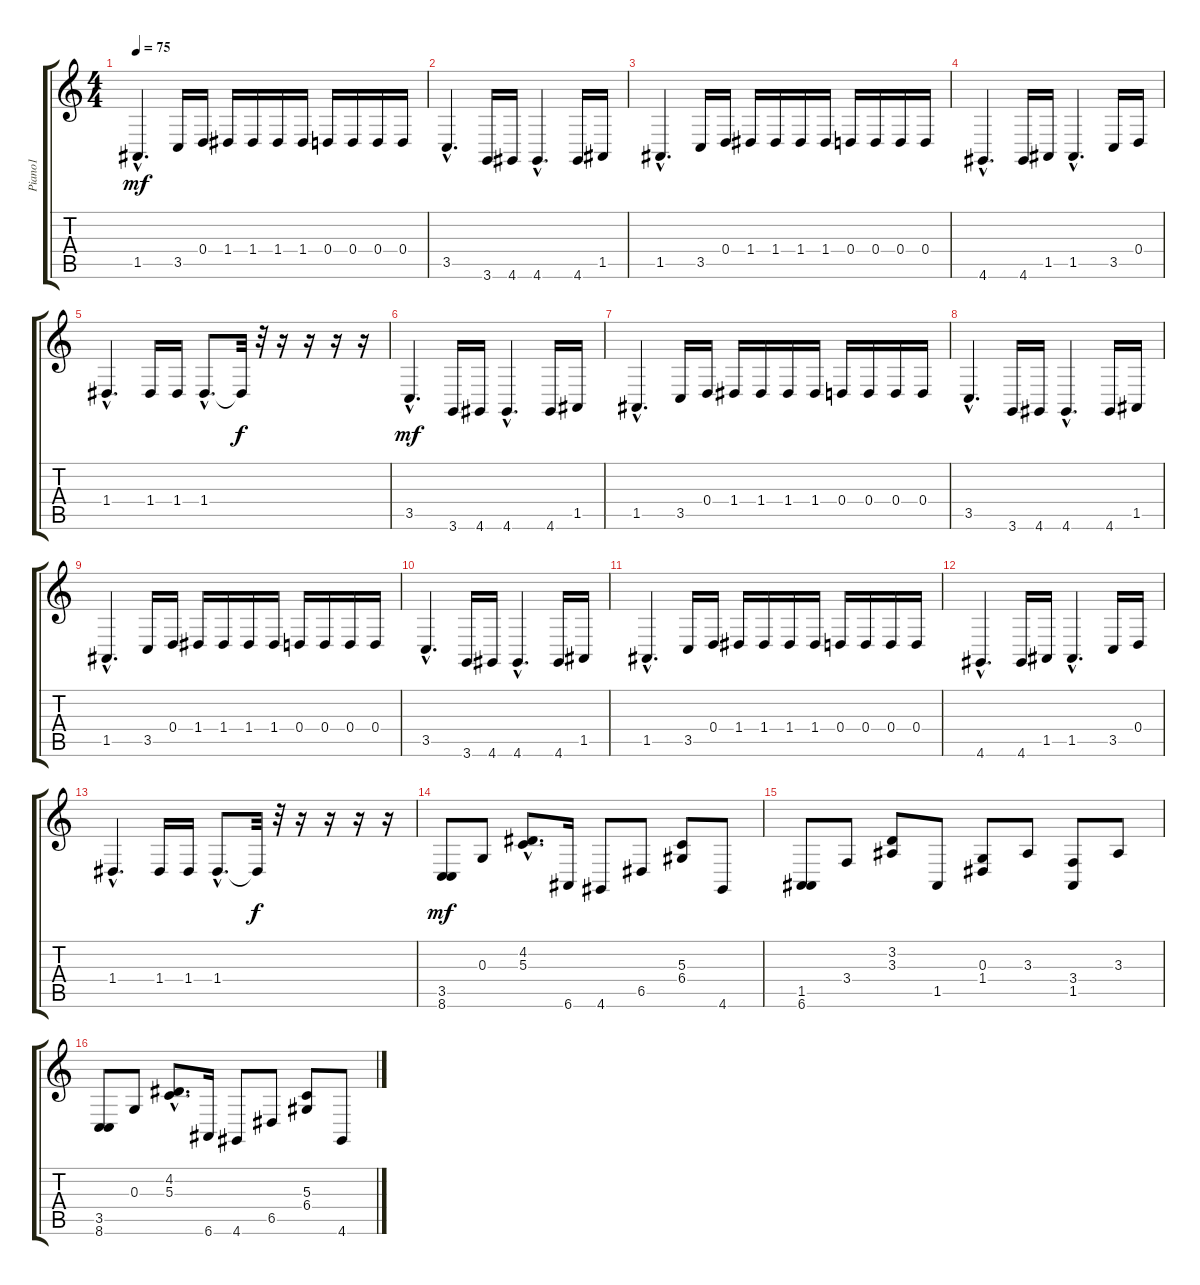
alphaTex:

\track ("Piano1" "Piano1") {instrument acousticgrandpiano}
\staff {score tabs}
\tuning (E4 B3 G3 D3 A2 E2) {hide}
\ts (4 4)
\tempo 75
\clef g2
\ks c
1.5{hac}.4{d dy mf} 3.5.16 0.4.16 1.4.16 1.4.16 1.4.16 1.4.16 0.4.16 0.4.16 0.4.16 0.4.16 |
3.5{hac}.4{d} 3.6.16 4.6.16 4.6{hac}.4{d} 4.6.16 1.5.16 |
1.5{hac}.4{d} 3.5.16 0.4.16 1.4.16 1.4.16 1.4.16 1.4.16 0.4.16 0.4.16 0.4.16 0.4.16 |
4.6{hac}.4{d} 4.6.16 1.5.16 1.5{hac}.4{d} 3.5.16 0.4.16 |
1.4{hac}.4{d} 1.4.16 1.4.16 1.4{hac}.8{d} 1.4{t}.32{dy f} r.32 r.16 r.16 r.16 r.16 |
3.5{hac}.4{d dy mf} 3.6.16 4.6.16 4.6{hac}.4{d} 4.6.16 1.5.16 |
1.5{hac}.4{d} 3.5.16 0.4.16 1.4.16 1.4.16 1.4.16 1.4.16 0.4.16 0.4.16 0.4.16 0.4.16 |
3.5{hac}.4{d} 3.6.16 4.6.16 4.6{hac}.4{d} 4.6.16 1.5.16 |
1.5{hac}.4{d} 3.5.16 0.4.16 1.4.16 1.4.16 1.4.16 1.4.16 0.4.16 0.4.16 0.4.16 0.4.16 |
3.5{hac}.4{d} 3.6.16 4.6.16 4.6{hac}.4{d} 4.6.16 1.5.16 |
1.5{hac}.4{d} 3.5.16 0.4.16 1.4.16 1.4.16 1.4.16 1.4.16 0.4.16 0.4.16 0.4.16 0.4.16 |
4.6{hac}.4{d} 4.6.16 1.5.16 1.5{hac}.4{d} 3.5.16 0.4.16 |
1.4{hac}.4{d} 1.4.16 1.4.16 1.4{hac}.8{d} 1.4{t}.32{dy f} r.32 r.16 r.16 r.16 r.16 |
(3.5 8.6).8{dy mf} 0.3.8 (4.2{hac} 5.3{hac}).8{d} 6.6.16 4.6.8 6.5.8 (5.3 6.4).8 4.6.8 |
(1.5 6.6).8 3.4.8 (3.2 3.3).8 1.5.8 (0.3 1.4).8 3.3.8 (3.4 1.5).8 3.3.8 |
(3.5 8.6).8 0.3.8 (4.2{hac} 5.3{hac}).8{d} 6.6.16 4.6.8 6.5.8 (5.3 6.4).8 4.6.8
